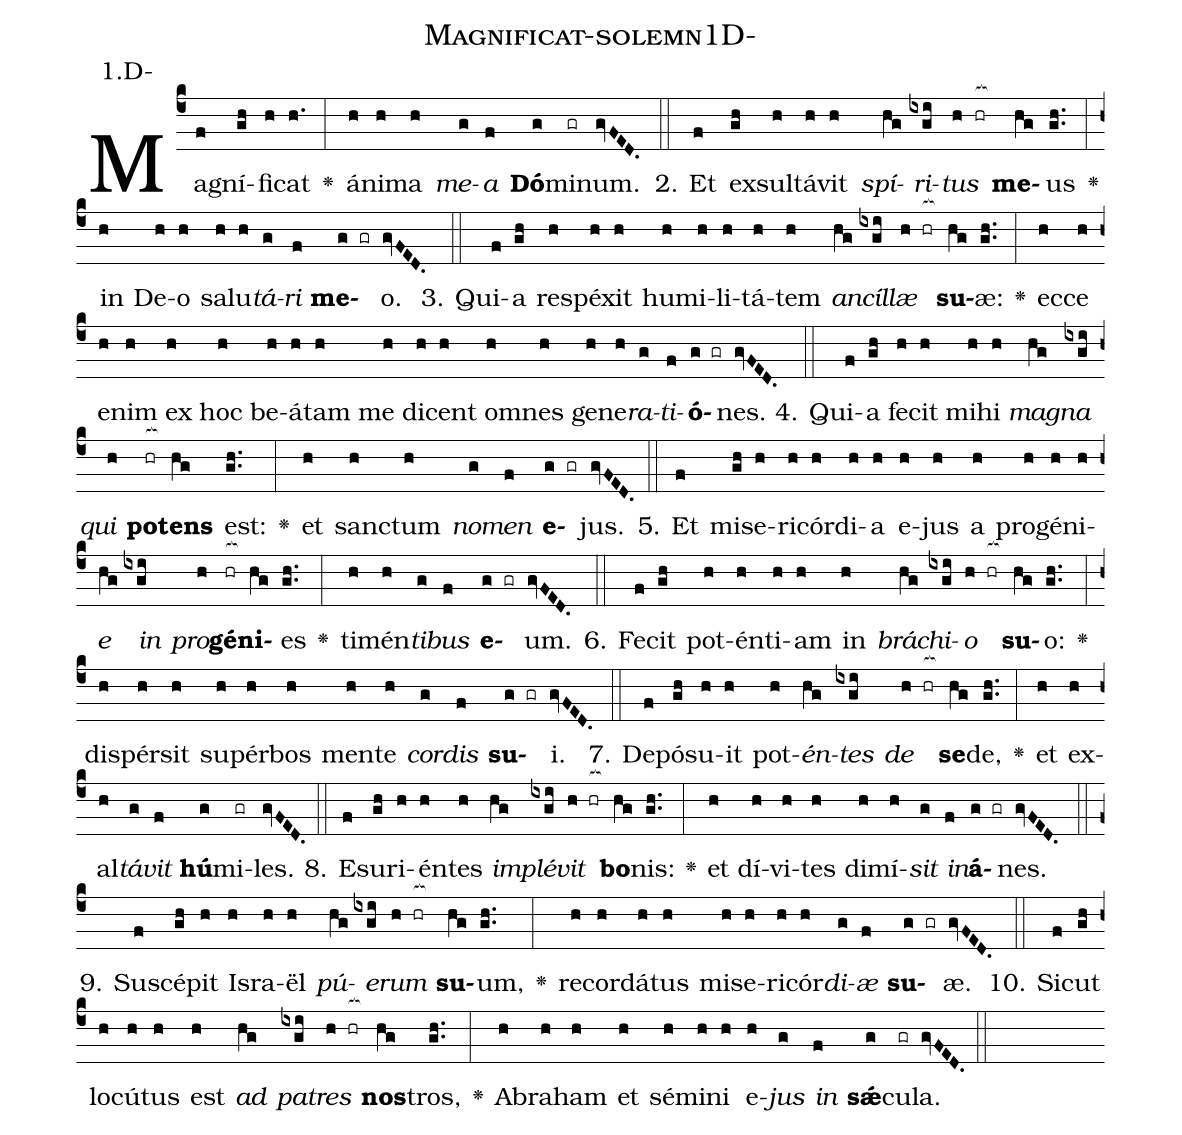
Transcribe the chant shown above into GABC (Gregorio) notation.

name: Magnificat-solemn1D-;
annotation: 1.D-;
%%
(c4)Ma(f)gní(gh)fi(h)cat(h.) <v>\greheightstar</v>(:) á(h)ni(h)ma(h) <i>me</i>(g)<i>a</i>(f) <b>Dó</b>(g)mi(gr)num.(gvFED.) (::)
2. Et(f) ex(gh)sul(h)tá(h)vit(h) <i>spí</i>(hg)<i>ri</i>(ixgi)<i>tus</i>(h hr[ocb:1{]) <b>me</b>(hg[ocb:0}])us(gh..) <v>\greheightstar</v>(:) in(h) De(h)o(h) sa(h)lu(h)<i>tá</i>(g)<i>ri</i>(f) <b>me</b>(g gr)o.(gvFED.) (::)
3. Qui(f)a(gh) re(h)spé(h)xit(h) hu(h)mi(h)li(h)tá(h)tem(h) <i>an</i>(hg)<i>cíl</i>(ixgi)<i>læ</i>(h hr[ocb:1{]) <b>su</b>(hg[ocb:0}])æ:(gh..) <v>\greheightstar</v>(:) ec(h)ce(h) e(h)nim(h) ex(h) hoc(h) be(h)á(h)tam(h) me(h) di(h)cent(h) om(h)nes(h) ge(h)ne(h)<i>ra</i>(g)<i>ti</i>(f)<b>ó</b>(g gr)nes.(gvFED.) (::)
4. Qui(f)a(gh) fe(h)cit(h) mi(h)hi(h) <i>ma</i>(hg)<i>gna</i>(ixgi) <i>qui</i>(h) <b>pot</b>(hr[ocb:1{])<b>ens</b>(hg[ocb:0}]) est:(gh..) <v>\greheightstar</v>(:) et(h) sanc(h)tum(h) <i>no</i>(g)<i>men</i>(f) <b>e</b>(g gr)jus.(gvFED.) (::)
5. Et(f) mi(gh)se(h)ri(h)cór(h)di(h)a(h) e(h)jus(h) a(h) pro(h)gé(h)ni(h)<i>e</i>(hg) <i>in</i>(ixgi) <i>pro</i>(h)<b>gé</b>(hr[ocb:1{])<b>ni</b>(hg[ocb:0}])es(gh..) <v>\greheightstar</v>(:) ti(h)mén(h)<i>ti</i>(g)<i>bus</i>(f) <b>e</b>(g gr)um.(gvFED.) (::)
6. Fe(f)cit(gh) pot(h)én(h)ti(h)am(h) in(h) <i>brá</i>(hg)<i>chi</i>(ixgi)<i>o</i>(h hr[ocb:1{]) <b>su</b>(hg[ocb:0}])o:(gh..) <v>\greheightstar</v>(:) di(h)spér(h)sit(h) su(h)pér(h)bos(h) men(h)te(h) <i>cor</i>(g)<i>dis</i>(f) <b>su</b>(g gr)i.(gvFED.) (::)
7. De(f)pó(gh)su(h)it(h) pot(h)<i>én</i>(hg)<i>tes</i>(ixgi) <i>de</i>(h hr[ocb:1{]) <b>se</b>(hg[ocb:0}])de,(gh..) <v>\greheightstar</v>(:) et(h) ex(h)al(h)<i>tá</i>(g)<i>vit</i>(f) <b>hú</b>(g)mi(gr)les.(gvFED.) (::)
8. E(f)su(gh)ri(h)én(h)tes(h) <i>im</i>(hg)<i>plé</i>(ixgi)<i>vit</i>(h hr[ocb:1{]) <b>bo</b>(hg[ocb:0}])nis:(gh..) <v>\greheightstar</v>(:) et(h) dí(h)vi(h)tes(h) di(h)mí(h)<i>sit</i>(g) <i>in</i>(f)<b>á</b>(g gr)nes.(gvFED.) (::)
9. Su(f)scé(gh)pit(h) Is(h)ra(h)ël(h) <i>pú</i>(hg)<i>e</i>(ixgi)<i>rum</i>(h hr[ocb:1{]) <b>su</b>(hg[ocb:0}])um,(gh..) <v>\greheightstar</v>(:) re(h)cor(h)dá(h)tus(h) mi(h)se(h)ri(h)cór(h)<i>di</i>(g)<i>æ</i>(f) <b>su</b>(g gr)æ.(gvFED.) (::)
10. Sic(f)ut(gh) lo(h)cú(h)tus(h) est(h) <i>ad</i>(hg) <i>pa</i>(ixgi)<i>tres</i>(h hr[ocb:1{]) <b>nos</b>(hg[ocb:0}])tros,(gh..) <v>\greheightstar</v>(:) A(h)bra(h)ham(h) et(h) sé(h)mi(h)ni(h) e(h)<i>jus</i>(g) <i>in</i>(f) <b>sǽ</b>(g)cu(gr)la.(gvFED.) (::)
